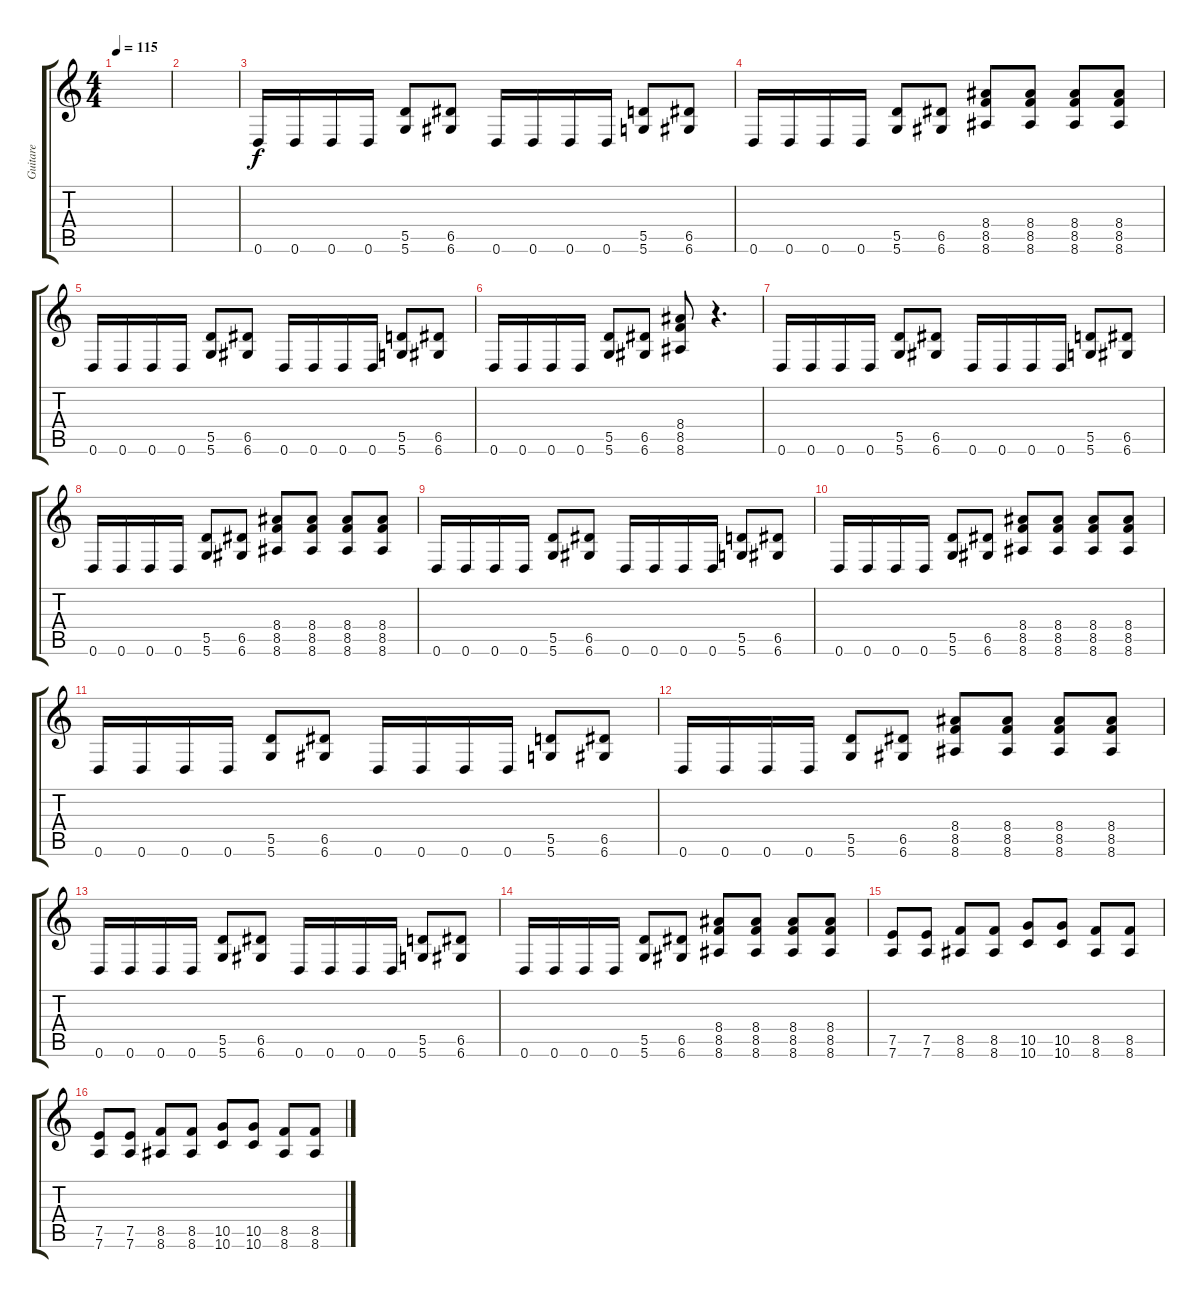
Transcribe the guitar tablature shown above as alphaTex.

\track ("Guitare" "Guitare") {instrument distortionguitar}
\staff {score tabs}
\tuning (E4 B3 G3 D3 A2 D2) {hide}
\ts (4 4)
\tempo 115
\clef g2
\ks c
|
|
0.6.16 0.6.16 0.6.16 0.6.16 (5.5 5.6).8 (6.5 6.6).8 0.6.16 0.6.16 0.6.16 0.6.16 (5.5 5.6).8 (6.5 6.6).8 |
0.6.16 0.6.16 0.6.16 0.6.16 (5.5 5.6).8 (6.5 6.6).8 (8.4 8.5 8.6).8 (8.4 8.5 8.6).8 (8.4 8.5 8.6).8 (8.4 8.5 8.6).8 |
0.6.16 0.6.16 0.6.16 0.6.16 (5.5 5.6).8 (6.5 6.6).8 0.6.16 0.6.16 0.6.16 0.6.16 (5.5 5.6).8 (6.5 6.6).8 |
0.6.16 0.6.16 0.6.16 0.6.16 (5.5 5.6).8 (6.5 6.6).8 (8.4 8.5 8.6).8 r.4{d} |
0.6.16 0.6.16 0.6.16 0.6.16 (5.5 5.6).8 (6.5 6.6).8 0.6.16 0.6.16 0.6.16 0.6.16 (5.5 5.6).8 (6.5 6.6).8 |
0.6.16 0.6.16 0.6.16 0.6.16 (5.5 5.6).8 (6.5 6.6).8 (8.4 8.5 8.6).8 (8.4 8.5 8.6).8 (8.4 8.5 8.6).8 (8.4 8.5 8.6).8 |
0.6.16 0.6.16 0.6.16 0.6.16 (5.5 5.6).8 (6.5 6.6).8 0.6.16 0.6.16 0.6.16 0.6.16 (5.5 5.6).8 (6.5 6.6).8 |
0.6.16 0.6.16 0.6.16 0.6.16 (5.5 5.6).8 (6.5 6.6).8 (8.4 8.5 8.6).8 (8.4 8.5 8.6).8 (8.4 8.5 8.6).8 (8.4 8.5 8.6).8 |
0.6.16 0.6.16 0.6.16 0.6.16 (5.5 5.6).8 (6.5 6.6).8 0.6.16 0.6.16 0.6.16 0.6.16 (5.5 5.6).8 (6.5 6.6).8 |
0.6.16 0.6.16 0.6.16 0.6.16 (5.5 5.6).8 (6.5 6.6).8 (8.4 8.5 8.6).8 (8.4 8.5 8.6).8 (8.4 8.5 8.6).8 (8.4 8.5 8.6).8 |
0.6.16 0.6.16 0.6.16 0.6.16 (5.5 5.6).8 (6.5 6.6).8 0.6.16 0.6.16 0.6.16 0.6.16 (5.5 5.6).8 (6.5 6.6).8 |
0.6.16 0.6.16 0.6.16 0.6.16 (5.5 5.6).8 (6.5 6.6).8 (8.4 8.5 8.6).8 (8.4 8.5 8.6).8 (8.4 8.5 8.6).8 (8.4 8.5 8.6).8 |
(7.5 7.6).8 (7.5 7.6).8 (8.5 8.6).8 (8.5 8.6).8 (10.5 10.6).8 (10.5 10.6).8 (8.5 8.6).8 (8.5 8.6).8 |
(7.5 7.6).8 (7.5 7.6).8 (8.5 8.6).8 (8.5 8.6).8 (10.5 10.6).8 (10.5 10.6).8 (8.5 8.6).8 (8.5 8.6).8
